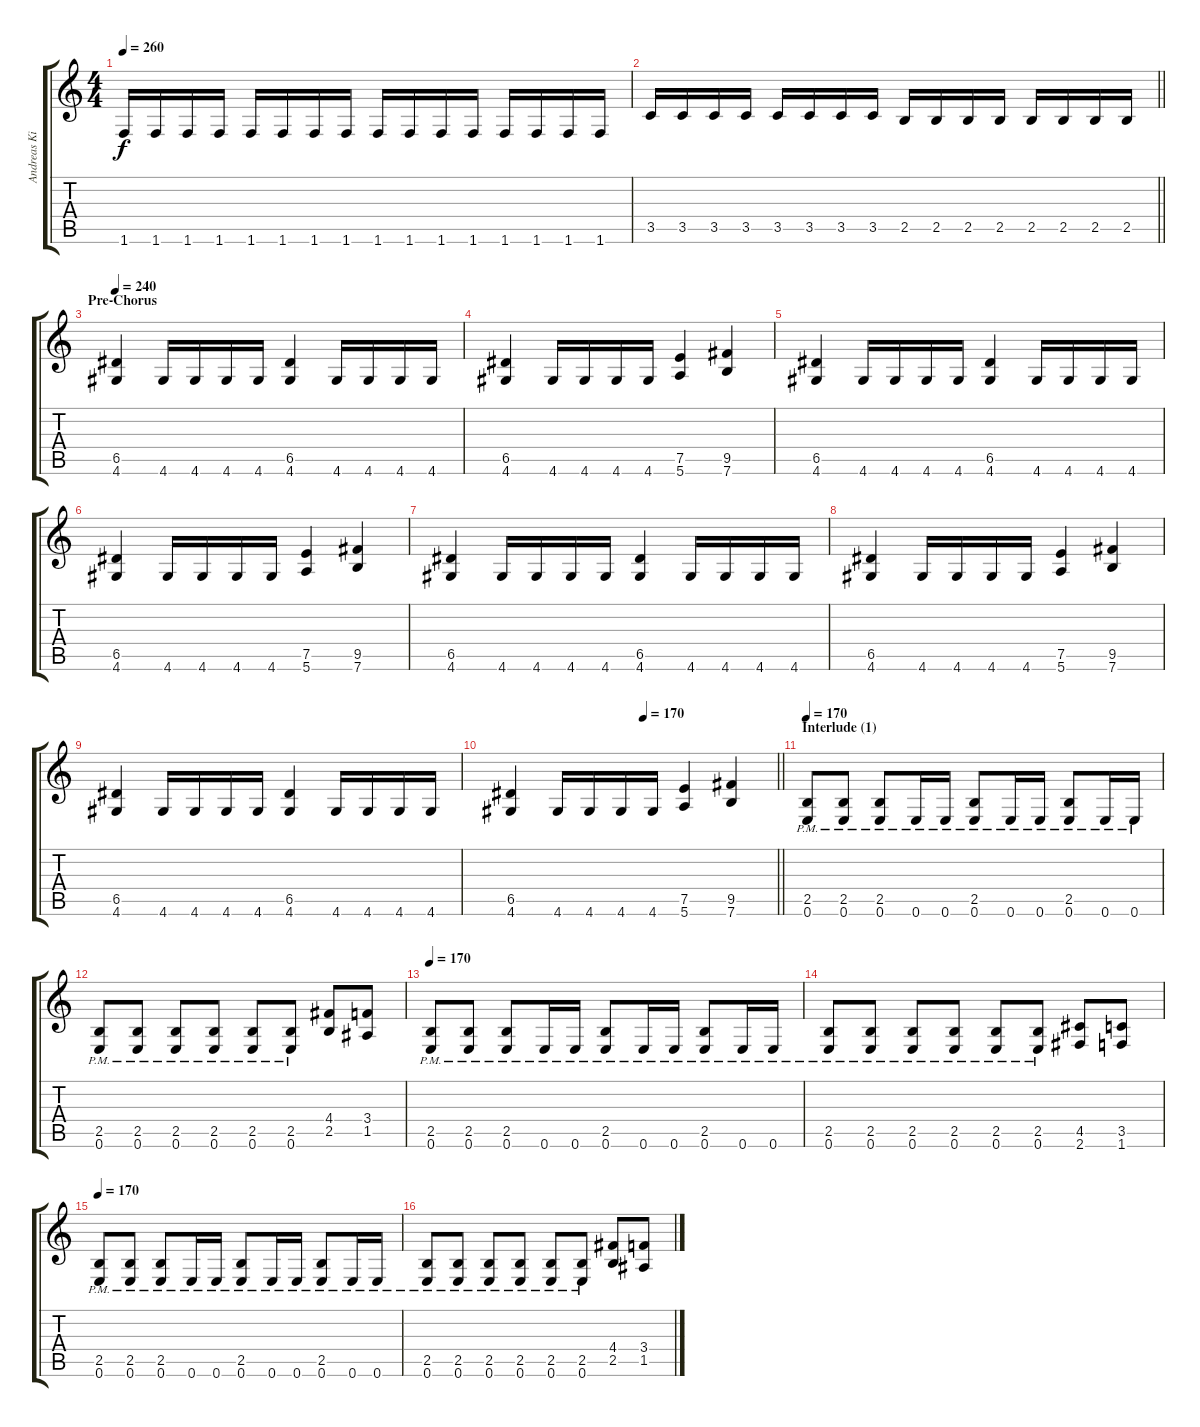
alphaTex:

\track ("Andreas Kisser" "Andreas Ki") {instrument distortionguitar}
\staff {score tabs}
\tuning (E4 B3 G3 D3 A2 E2) {hide}
\ts (4 4)
\tempo 260
\clef g2
\ks c
1.6.16{dy f} 1.6.16 1.6.16 1.6.16 1.6.16 1.6.16 1.6.16 1.6.16 1.6.16 1.6.16 1.6.16 1.6.16 1.6.16 1.6.16 1.6.16 1.6.16 |
\barLineRight lightlight
3.5.16 3.5.16 3.5.16 3.5.16 3.5.16 3.5.16 3.5.16 3.5.16 2.5.16 2.5.16 2.5.16 2.5.16 2.5.16 2.5.16 2.5.16 2.5.16 |
\section ("" "Pre-Chorus")
\tempo 240
(6.5 4.6).4 4.6.16 4.6.16 4.6.16 4.6.16 (6.5 4.6).4 4.6.16 4.6.16 4.6.16 4.6.16 |
(6.5 4.6).4 4.6.16 4.6.16 4.6.16 4.6.16 (7.5 5.6).4 (9.5 7.6).4 |
(6.5 4.6).4 4.6.16 4.6.16 4.6.16 4.6.16 (6.5 4.6).4 4.6.16 4.6.16 4.6.16 4.6.16 |
(6.5 4.6).4 4.6.16 4.6.16 4.6.16 4.6.16 (7.5 5.6).4 (9.5 7.6).4 |
(6.5 4.6).4 4.6.16 4.6.16 4.6.16 4.6.16 (6.5 4.6).4 4.6.16 4.6.16 4.6.16 4.6.16 |
(6.5 4.6).4 4.6.16 4.6.16 4.6.16 4.6.16 (7.5 5.6).4 (9.5 7.6).4 |
(6.5 4.6).4 4.6.16 4.6.16 4.6.16 4.6.16 (6.5 4.6).4 4.6.16 4.6.16 4.6.16 4.6.16 |
\tempo (170 0.5)
\barLineRight lightlight
(6.5 4.6).4 4.6.16 4.6.16 4.6.16 4.6.16 (7.5 5.6).4 (9.5 7.6).4 |
\section ("" "Interlude (1)")
\tempo 170
(2.5{pm} 0.6{pm}).8 (2.5{pm} 0.6{pm}).8 (2.5{pm} 0.6{pm}).8 0.6{pm}.16 0.6{pm}.16 (2.5{pm} 0.6).8 0.6{pm}.16 0.6{pm}.16 (2.5{pm} 0.6).8 0.6{pm}.16 0.6{pm}.16 |
(2.5{pm} 0.6{pm}).8 (2.5{pm} 0.6{pm}).8 (2.5{pm} 0.6{pm}).8 (2.5{pm} 0.6{pm}).8 (2.5{pm} 0.6{pm}).8 (2.5{pm} 0.6{pm}).8 (4.4 2.5).8 (3.4 1.5).8 |
\tempo 170
(2.5{pm} 0.6{pm}).8 (2.5{pm} 0.6{pm}).8 (2.5{pm} 0.6{pm}).8 0.6{pm}.16 0.6{pm}.16 (2.5{pm} 0.6).8 0.6{pm}.16 0.6{pm}.16 (2.5{pm} 0.6).8 0.6{pm}.16 0.6{pm}.16 |
(2.5{pm} 0.6{pm}).8 (2.5{pm} 0.6{pm}).8 (2.5{pm} 0.6{pm}).8 (2.5{pm} 0.6{pm}).8 (2.5{pm} 0.6{pm}).8 (2.5{pm} 0.6{pm}).8 (4.5 2.6).8 (3.5 1.6).8 |
\tempo 170
(2.5{pm} 0.6{pm}).8 (2.5{pm} 0.6{pm}).8 (2.5{pm} 0.6{pm}).8 0.6{pm}.16 0.6{pm}.16 (2.5{pm} 0.6).8 0.6{pm}.16 0.6{pm}.16 (2.5{pm} 0.6).8 0.6{pm}.16 0.6{pm}.16 |
(2.5{pm} 0.6{pm}).8 (2.5{pm} 0.6{pm}).8 (2.5{pm} 0.6{pm}).8 (2.5{pm} 0.6{pm}).8 (2.5{pm} 0.6{pm}).8 (2.5{pm} 0.6{pm}).8 (4.4 2.5).8 (3.4 1.5).8
